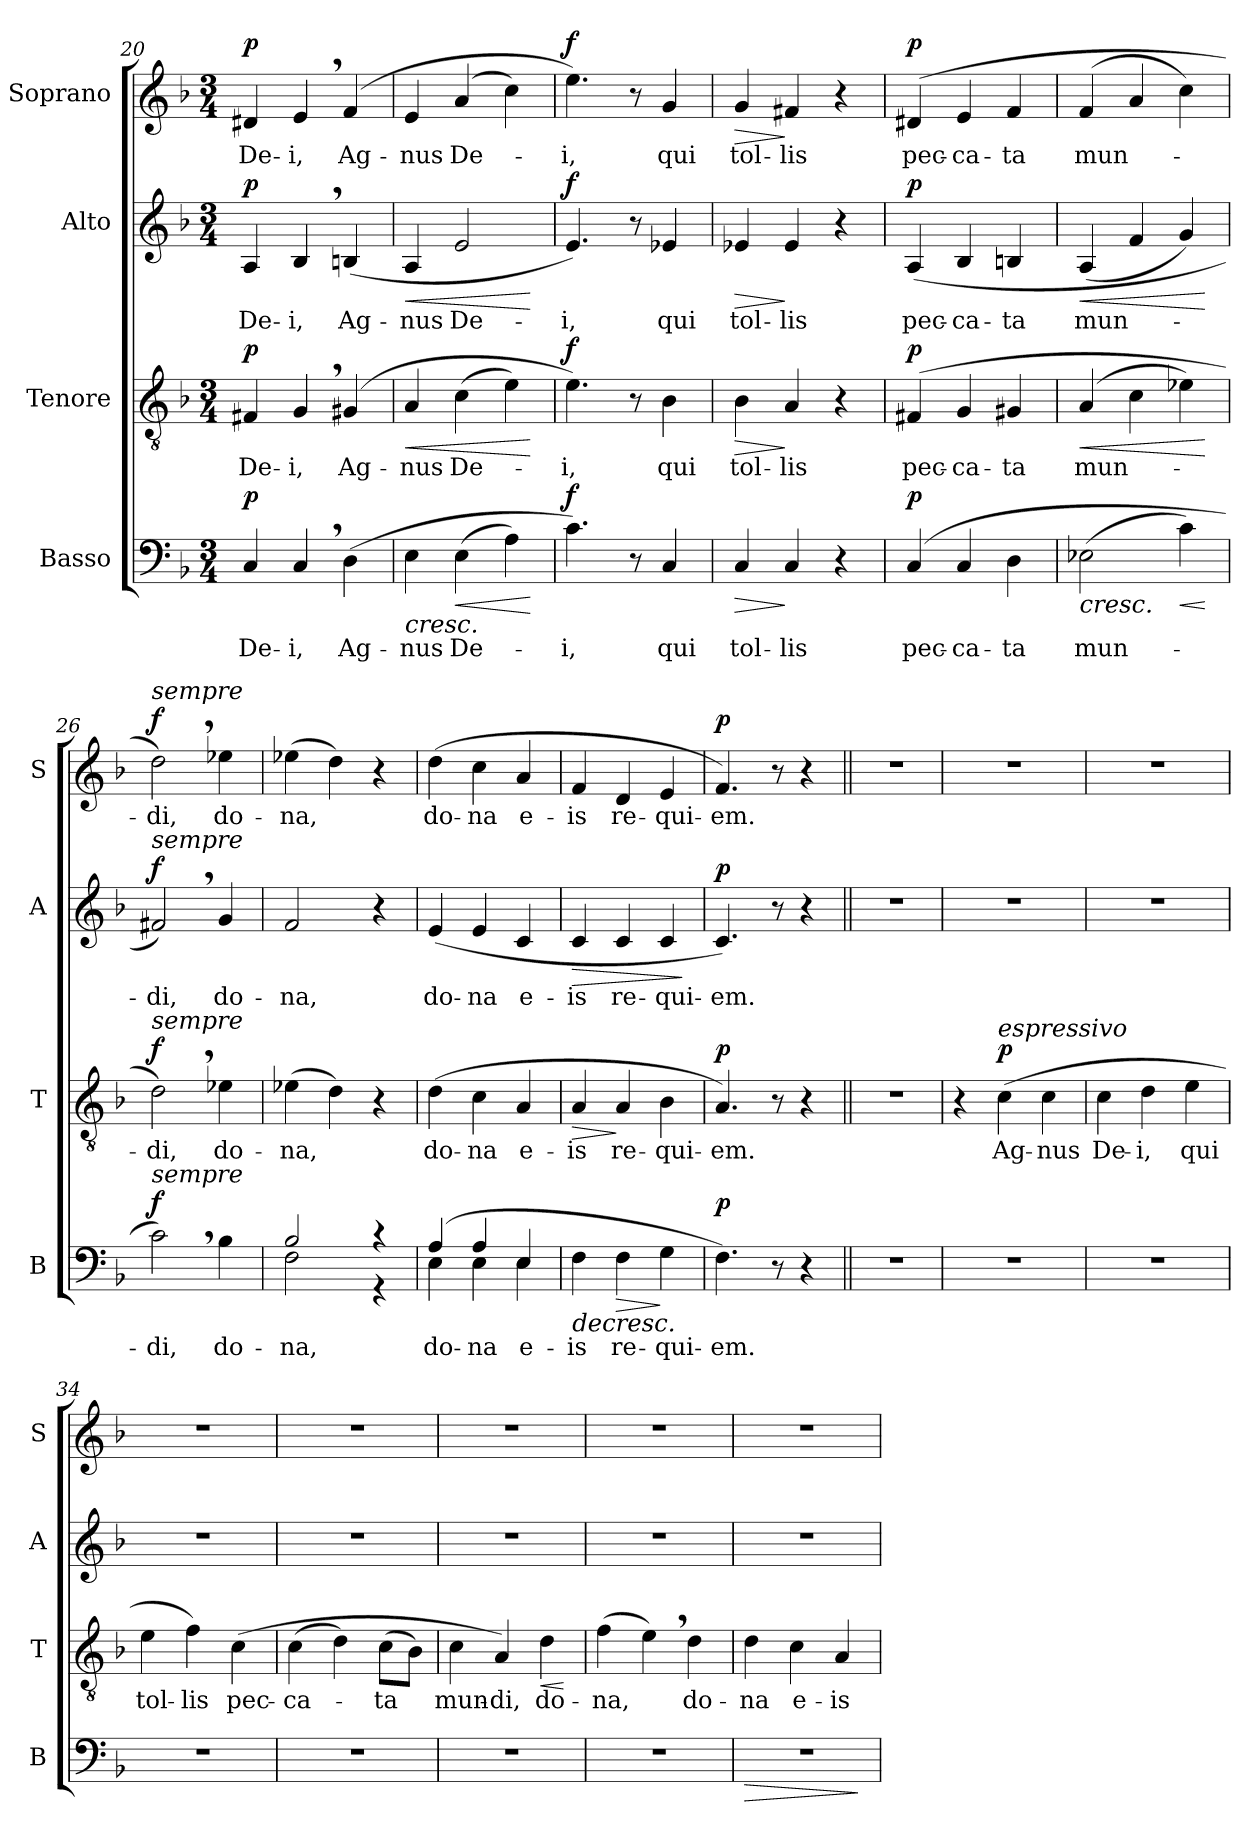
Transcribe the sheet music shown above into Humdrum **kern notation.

**kern	**text	**dynam	**kern	**text	**dynam	**kern	**text	**dynam	**kern	**text	**dynam
*part4	*part4	*part4	*part3	*part3	*part3	*part2	*part2	*part2	*part1	*part1	*part1
*staff4	*staff4	*staff4	*staff3	*staff3	*staff3	*staff2	*staff2	*staff2	*staff1	*staff1	*staff1
*I"Basso	*	*	*I"Tenore	*	*	*I"Alto	*	*	*I"Soprano	*	*
*I'B	*	*	*I'T	*	*	*I'A	*	*	*I'S	*	*
*clefF4	*	*	*clefGv2	*	*	*clefG2	*	*	*clefG2	*	*
*k[b-]	*	*	*k[b-]	*	*	*k[b-]	*	*	*k[b-]	*	*
*F:	*	*	*F:	*	*	*F:	*	*	*F:	*	*
*M3/4	*	*	*M3/4	*	*	*M3/4	*	*	*M3/4	*	*
=20	=20	=20	=20	=20	=20	=20	=20	=20	=20	=20	=20
!	!LO:LY:b	!LO:DY:a	!	!LO:LY:b	!LO:DY:a	!	!LO:LY:b	!LO:DY:a	!	!LO:LY:b	!LO:DY:a
4C/	De-	p	4F#X/	De-	p	4A/	De-	p	4d#X/	De-	p
!	!LO:LY:b	!	!	!LO:LY:b	!	!	!LO:LY:b	!	!	!LO:LY:b	!
4C,>/	-i,	.	4G,>/	-i,	.	4B-,>/	-i,	.	4e,>/	-i,	.
!	!LO:LY:b	!	!	!LO:LY:b	!	!	!LO:LY:b	!	!	!LO:LY:b	!
(>4D\	Ag-	.	(>4G#X/	Ag-	.	(>4Bn/	Ag-	.	(>4f/	Ag-	.
!!LO:PB:g=z
=21	=21	=21	=21	=21	=21	=21	=21	=21	=21	=21	=21
!	!LO:LY:b	!LO:HP:b	!	!LO:LY:b	!LO:HP:b	!	!LO:LY:b	!LO:HP:b	!	!LO:LY:b	!
4E\	-nus	<	4A/	-nus	<	4A/	-nus	<	4e/	-nus	.
!	!LO:LY:b	!LO:HP:b	!	!LO:LY:b	!	!	!LO:LY:b	!	!	!LO:LY:b	!
(>4E\	De-	<	(>4c\	De-	.	2e/	De-	.	(>4a/	De-	.
4A\)	.	.	4e\)	.	.	.	.	.	4cc\)	.	.
.	.	[ [	.	.	[	.	.	[	.	.	.
=22	=22	=22	=22	=22	=22	=22	=22	=22	=22	=22	=22
!	!LO:LY:b	!LO:DY:a	!	!LO:LY:b	!LO:DY:a	!	!LO:LY:b	!LO:DY:a	!	!LO:LY:b	!LO:DY:a
4.c\)	-i,	f	4.e\)	-i,	f	4.e/)	-i,	f	4.ee\)	-i,	f
8r	.	.	8r	.	.	8r	.	.	8r	.	.
!	!LO:LY:b	!	!	!LO:LY:b	!	!	!LO:LY:b	!	!	!LO:LY:b	!
4C/	qui	.	4B-\	qui	.	4e-X/	qui	.	4g/	qui	.
=23	=23	=23	=23	=23	=23	=23	=23	=23	=23	=23	=23
!	!LO:LY:b	!LO:HP:b	!	!LO:LY:b	!LO:HP:b	!	!LO:LY:b	!LO:HP:b	!	!LO:LY:b	!LO:HP:b
4C/	tol-	>	4B-\	tol-	>	4e-X/	tol-	>	4g/	tol-	>
!	!LO:LY:b	!	!	!LO:LY:b	!	!	!LO:LY:b	!	!	!LO:LY:b	!
4C/	-lis	]	4A/	-lis	]	4e-/	-lis	]	4f#X/	-lis	]
4r	.	.	4r	.	.	4r	.	.	4r	.	.
=24	=24	=24	=24	=24	=24	=24	=24	=24	=24	=24	=24
!	!LO:LY:b	!LO:DY:a	!	!LO:LY:b	!LO:DY:a	!	!LO:LY:b	!LO:DY:a	!	!LO:LY:b	!LO:DY:a
(>4C/	pec-	p	(>4F#X/	pec-	p	(>4A/	pec-	p	(>4d#X/	pec-	p
!	!LO:LY:b	!	!	!LO:LY:b	!	!	!LO:LY:b	!	!	!LO:LY:b	!
4C/	-ca-	.	4G/	-ca-	.	4B-/	-ca-	.	4e/	-ca-	.
!	!LO:LY:b	!	!	!LO:LY:b	!	!	!LO:LY:b	!	!	!LO:LY:b	!
4D\	-ta	.	4G#X/	-ta	.	4Bn/	-ta	.	4f/	-ta	.
=25	=25	=25	=25	=25	=25	=25	=25	=25	=25	=25	=25
!	!LO:LY:b	!LO:HP:b	!	!LO:LY:b	!LO:HP:b	!	!LO:LY:b	!LO:HP:b	!	!LO:LY:b	!
(>2E-X\	mun-	<	(>4A/	mun-	<	(<4A/	mun-	<	(>4f/	mun-	.
.	.	.	4c\	.	.	4f/	.	.	4a/	.	.
!	!	!LO:HP:b	!	!	!	!	!	!	!	!	!
4c\)	.	<	4e-X\)	.	.	4g/)	.	.	4cc\)	.	.
.	.	[ [	.	.	[	.	.	[	.	.	.
=26	=26	=26	=26	=26	=26	=26	=26	=26	=26	=26	=26
!	!	!	!	!	!	!	!	!	!LO:TX:a:i:t=sempre	!	!
!	!	!	!	!	!	!LO:TX:a:i:t=sempre	!	!	!	!	!
!	!	!	!LO:TX:a:i:t=sempre	!	!	!	!	!	!	!	!
!LO:TX:a:i:t=sempre	!	!	!	!	!	!	!	!	!	!	!
!	!LO:LY:b	!LO:DY:a	!	!LO:LY:b	!LO:DY:a	!	!LO:LY:b	!LO:DY:a	!	!LO:LY:b	!LO:DY:a
2c,>\)	-di,	f	2d,>\)	-di,	f	2f#X,>/)	-di,	f	2dd,>\)	-di,	f
!	!LO:LY:b	!	!	!LO:LY:b	!	!	!LO:LY:b	!	!	!LO:LY:b	!
4B-\	do-	.	4e-X\	do-	.	4g/	do-	.	4ee-X\	do-	.
=27	=27	=27	=27	=27	=27	=27	=27	=27	=27	=27	=27
!	!LO:LY:b	!	!	!	!	!	!	!	!	!	!
*^	*	*	*	*	*	*	*	*	*	*	*
!	!	!LO:LY:b	!	!	!LO:LY:b	!	!	!LO:LY:b	!	!	!LO:LY:b	!
2B-/	2F\	na,	.	(>4e-X\	-na,	.	2f/	-na,	.	(>4ee-X\	-na,	.
.	.	.	.	4d\)	.	.	.	.	.	4dd\)	.	.
4r	4r	.	.	4r	.	.	4r	.	.	4r	.	.
=28	=28	=28	=28	=28	=28	=28	=28	=28	=28	=28	=28	=28
!	!	!LO:LY:b	!	!	!LO:LY:b	!	!	!LO:LY:b	!	!	!LO:LY:b	!
(>4A/	4E\	do-	.	(>4d\	do-	.	(>4e/	do-	.	(>4dd\	do-	.
!	!	!LO:LY:b	!	!	!LO:LY:b	!	!	!LO:LY:b	!	!	!LO:LY:b	!
4A/	4E\	-na	.	4c\	-na	.	4e/	-na	.	4cc\	-na	.
!	!	!LO:LY:b	!	!	!LO:LY:b	!	!	!LO:LY:b	!	!	!LO:LY:b	!
4E/	4E\	e-	.	4A/	e-	.	4c/	e-	.	4a/	e-	.
!!LO:LB:g=z
=29	=29	=29	=29	=29	=29	=29	=29	=29	=29	=29	=29	=29
!	!	!LO:LY:b	!LO:HP:b	!	!LO:LY:b	!LO:HP:b	!	!LO:LY:b	!LO:HP:b	!	!LO:LY:b	!
*v	*v	*	*	*	*	*	*	*	*	*	*	*
4F\	-is	>	4A/	-is	>	4c/	-is	>	4f/	-is	.
!	!LO:LY:b	!LO:HP:b	!	!LO:LY:b	!	!	!LO:LY:b	!	!	!LO:LY:b	!
4F\	re-	>	4A/	re-	]	4c/	re-	.	4d/	re-	.
!	!LO:LY:b	!	!	!LO:LY:b	!	!	!LO:LY:b	!	!	!LO:LY:b	!
4G\	-qui-	]	4B-\	-qui-	.	4c/	-qui-	.	4e/	-qui-	.
.	.	]	.	.	.	.	.	]	.	.	.
=30	=30	=30	=30	=30	=30	=30	=30	=30	=30	=30	=30
!	!LO:LY:b	!LO:DY:a	!	!LO:LY:b	!LO:DY:a	!	!LO:LY:b	!LO:DY:a	!	!LO:LY:b	!LO:DY:a
4.F\)	-em.	p	4.A/)	-em.	p	4.c/)	-em.	p	4.f/)	-em.	p
8r	.	.	8r	.	.	8r	.	.	8r	.	.
4r	.	.	4r	.	.	4r	.	.	4r	.	.
=31||	=31||	=31||	=31||	=31||	=31||	=31||	=31||	=31||	=31||	=31||	=31||
2.r	.	.	2.r	.	.	2.r	.	.	2.r	.	.
=32	=32	=32	=32	=32	=32	=32	=32	=32	=32	=32	=32
2.r	.	.	4r	.	.	2.r	.	.	2.r	.	.
!	!	!	!LO:TX:a:i:t=espressivo	!	!	!	!	!	!	!	!
!	!	!	!	!LO:LY:b	!LO:DY:a	!	!	!	!	!	!
.	.	.	(>4c\	Ag-	p	.	.	.	.	.	.
!	!	!	!	!LO:LY:b	!	!	!	!	!	!	!
.	.	.	4c\	-nus	.	.	.	.	.	.	.
=33	=33	=33	=33	=33	=33	=33	=33	=33	=33	=33	=33
!	!	!	!	!LO:LY:b	!	!	!	!	!	!	!
2.r	.	.	4c\	De-	.	2.r	.	.	2.r	.	.
!	!	!	!	!LO:LY:b	!	!	!	!	!	!	!
.	.	.	4d\	-i,	.	.	.	.	.	.	.
!	!	!	!	!LO:LY:b	!	!	!	!	!	!	!
.	.	.	4e\	qui	.	.	.	.	.	.	.
=34	=34	=34	=34	=34	=34	=34	=34	=34	=34	=34	=34
!	!	!	!	!LO:LY:b	!	!	!	!	!	!	!
2.r	.	.	4e\	tol-	.	2.r	.	.	2.r	.	.
!	!	!	!	!LO:LY:b	!	!	!	!	!	!	!
.	.	.	4f\)	-lis	.	.	.	.	.	.	.
!	!	!	!	!LO:LY:b	!	!	!	!	!	!	!
.	.	.	(>4c\	pec-	.	.	.	.	.	.	.
=35	=35	=35	=35	=35	=35	=35	=35	=35	=35	=35	=35
!	!	!	!	!LO:LY:b	!	!	!	!	!	!	!
2.r	.	.	(>4c\	-ca-	.	2.r	.	.	2.r	.	.
.	.	.	4d\)	.	.	.	.	.	.	.	.
!	!	!	!	!LO:LY:b	!	!	!	!	!	!	!
.	.	.	(>8c\L	-ta	.	.	.	.	.	.	.
.	.	.	8B-\J)	.	.	.	.	.	.	.	.
=36	=36	=36	=36	=36	=36	=36	=36	=36	=36	=36	=36
!	!	!	!	!LO:LY:b	!	!	!	!	!	!	!
2.r	.	.	4c\	mun-	.	2.r	.	.	2.r	.	.
!	!	!	!	!LO:LY:b	!	!	!	!	!	!	!
.	.	.	4A/)	-di,	.	.	.	.	.	.	.
!	!	!	!	!LO:LY:b	!LO:HP:b	!	!	!	!	!	!
.	.	.	4d\	do-	<	.	.	.	.	.	.
.	.	.	.	.	[	.	.	.	.	.	.
!!LO:LB:g=z
=37	=37	=37	=37	=37	=37	=37	=37	=37	=37	=37	=37
!	!	!	!	!LO:LY:b	!	!	!	!	!	!	!
2.r	.	.	(>4f\	-na,	.	2.r	.	.	2.r	.	.
.	.	.	4e,>\)	.	.	.	.	.	.	.	.
!	!	!	!	!LO:LY:b	!	!	!	!	!	!	!
.	.	.	4d\	do-	.	.	.	.	.	.	.
=38	=38	=38	=38	=38	=38	=38	=38	=38	=38	=38	=38
!	!	!LO:HP:b	!	!LO:LY:b	!	!	!	!	!	!	!
2.r	.	>	4d\	-na	.	2.r	.	.	2.r	.	.
!	!	!	!	!LO:LY:b	!	!	!	!	!	!	!
.	.	.	4c\	e-	.	.	.	.	.	.	.
!	!	!	!	!LO:LY:b	!	!	!	!	!	!	!
.	.	.	4A/	-is	.	.	.	.	.	.	.
.	.	]	.	.	.	.	.	.	.	.	.
=	=	=	=	=	=	=	=	=	=	=	=
*-	*-	*-	*-	*-	*-	*-	*-	*-	*-	*-	*-
